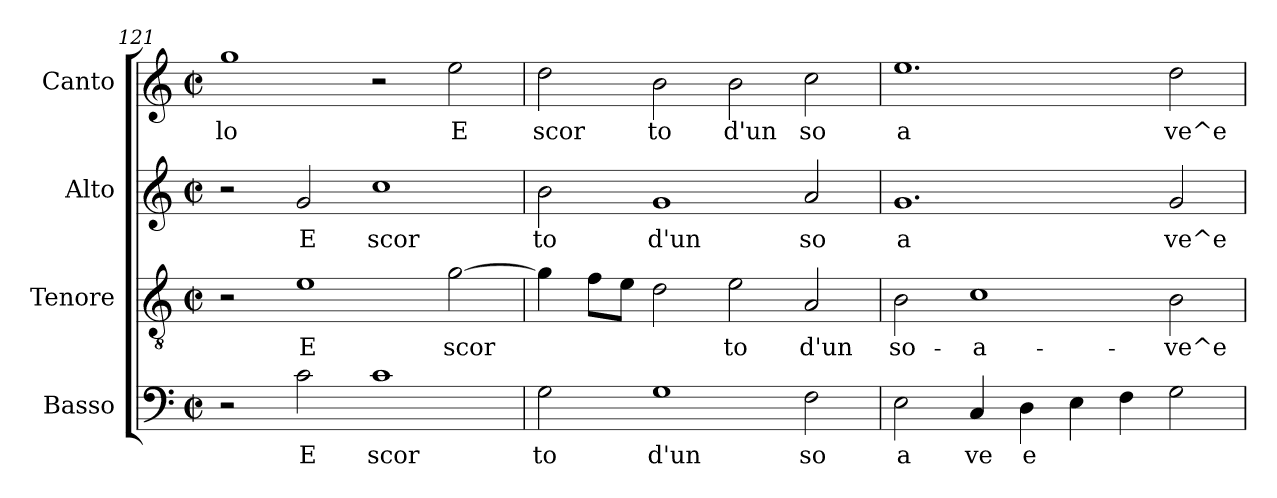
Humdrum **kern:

**kern	**text	**kern	**text	**kern	**text	**kern	**text
*part4	*part4	*part3	*part3	*part2	*part2	*part1	*part1
*staff4	*staff4	*staff3	*staff3	*staff2	*staff2	*staff1	*staff1
*I"Basso	*	*I"Tenore	*	*I"Alto	*	*I"Canto	*
*I'Basso	*	*I'Tenore	*	*I'Alto	*	*I'Canto	*
!!LO:LB:g=z
*clefF4	*	*clefGv2	*	*clefG2	*	*clefG2	*
*k[]	*	*k[]	*	*k[]	*	*k[]	*
*C:	*	*C:	*	*C:	*	*C:	*
*M2/2	*	*M2/2	*	*M2/2	*	*M2/2	*
*met(c|)	*	*met(c|)	*	*met(c|)	*	*met(c|)	*
=121	=121	=121	=121	=121	=121	=121	=121
!	!	!	!	!	!	!	!LO:LY:b:cj
2r	.	2r	.	2r	.	1gg	lo
!	!LO:LY:b:cj	!	!LO:LY:b:cj	!	!LO:LY:b:cj	!	!
2c\	E	1e	E	2g/	E	.	.
!	!LO:LY:b:cj	!	!	!	!LO:LY:b:cj	!	!
1c	scor	.	.	1cc	scor	2r	.
!	!	!	!LO:LY:b:cj	!	!	!	!LO:LY:b:cj
.	.	[>2g\	scor-	.	.	2ee\	E
=122	=122	=122	=122	=122	=122	=122	=122
!	!LO:LY:b:cj	!	!LO:LY:b:cj	!	!LO:LY:b:cj	!	!LO:LY:b:cj
2G\	to	4g\]	--	2b\	to	2dd\	scor
!	!	!	!LO:LY:b:cj	!	!	!	!
.	.	8f\L	--	.	.	.	.
!	!	!	!LO:LY:b:cj	!	!	!	!
.	.	8e\J	--	.	.	.	.
!	!LO:LY:b:cj	!	!LO:LY:b:cj	!	!LO:LY:b:cj	!	!LO:LY:b:cj
1G	d'un	2d\	--	1g	d'un	2b\	to
!	!	!	!LO:LY:b:cj	!	!	!	!LO:LY:b:cj
.	.	2e\	-to	.	.	2b\	d'un
!	!LO:LY:b:cj	!	!LO:LY:b:cj	!	!LO:LY:b:cj	!	!LO:LY:b:cj
2F\	so	2A/	d'un	2a/	so	2cc\	so
=123	=123	=123	=123	=123	=123	=123	=123
!	!LO:LY:b:cj	!	!LO:LY:b:cj	!	!LO:LY:b:cj	!	!LO:LY:b:cj
2E\	a	2B\	so-	1.g	a	1.ee	a
!	!LO:LY:b:cj	!	!LO:LY:b:cj	!	!	!	!
4C/	ve	1c	-a-	.	.	.	.
!	!LO:LY:b:cj	!	!	!	!	!	!
4D\	e	.	.	.	.	.	.
!	!LO:LY:b:cj	!	!	!	!	!	!
4E\	.	.	.	.	.	.	.
!	!LO:LY:b:cj	!	!	!	!	!	!
4F\	.	.	.	.	.	.	.
!	!LO:LY:b:cj	!	!LO:LY:b:cj	!	!LO:LY:b:cj	!	!LO:LY:b:cj
2G\	.	2B\	-ve^e	2g/	ve^e	2dd\	ve^e
=	=	=	=	=	=	=	=
*-	*-	*-	*-	*-	*-	*-	*-
